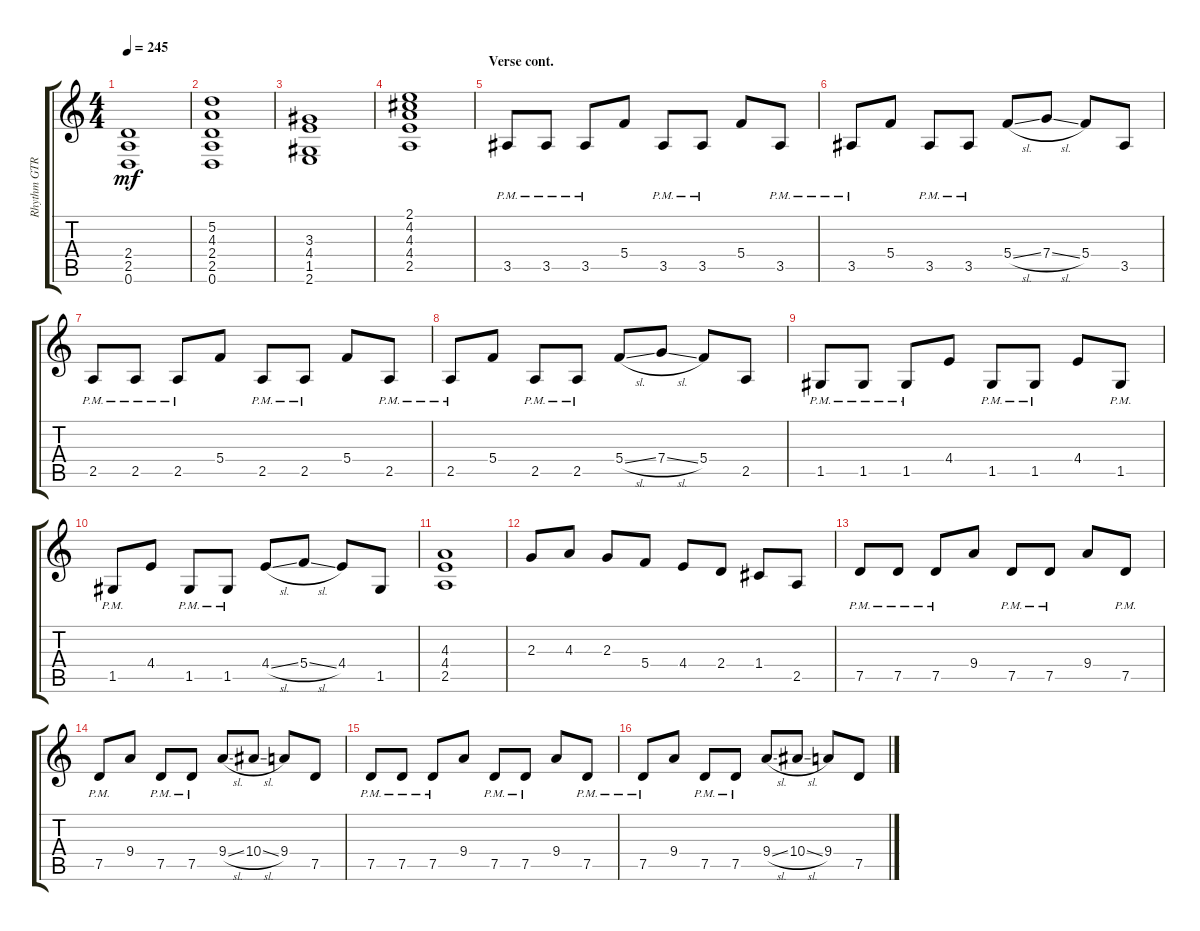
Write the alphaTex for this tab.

\track ("Rhythm GTR 2" "Rhythm GTR") {instrument distortionguitar}
\staff {score tabs}
\tuning (D4 A3 F3 C3 G2 D2) {hide}
\ts (4 4)
\tempo 245
\clef g2
\ks aminor
(2.4 2.5 0.6).1{dy mf} |
(5.2 4.3 2.4 2.5 0.6).1 |
(3.3 4.4 1.5 2.6).1 |
(2.1 4.2 4.3 4.4 2.5).1 |
\section ("" "Verse cont.")
3.5{pm}.8 3.5{pm}.8 3.5{pm}.8 5.4.8 3.5{pm}.8 3.5{pm}.8 5.4.8 3.5{pm}.8 |
3.5{pm}.8 5.4.8 3.5{pm}.8 3.5{pm}.8 5.4{sl}.8 7.4{sl}.8 5.4.8 3.5.8 |
2.5{pm}.8 2.5{pm}.8 2.5{pm}.8 5.4.8 2.5{pm}.8 2.5{pm}.8 5.4.8 2.5{pm}.8 |
2.5{pm}.8 5.4.8 2.5{pm}.8 2.5{pm}.8 5.4{sl}.8 7.4{sl}.8 5.4.8 2.5.8 |
1.5{pm}.8 1.5{pm}.8 1.5{pm}.8 4.4.8 1.5{pm}.8 1.5{pm}.8 4.4.8 1.5{pm}.8 |
1.5{pm}.8 4.4.8 1.5{pm}.8 1.5{pm}.8 4.4{sl}.8 5.4{sl}.8 4.4.8 1.5.8 |
(4.3 4.4 2.5).1 |
2.3.8 4.3.8 2.3.8 5.4.8 4.4.8 2.4.8 1.4.8 2.5.8 |
7.5{pm}.8 7.5{pm}.8 7.5{pm}.8 9.4.8 7.5{pm}.8 7.5{pm}.8 9.4.8 7.5{pm}.8 |
7.5{pm}.8 9.4.8 7.5{pm}.8 7.5{pm}.8 9.4{sl}.8 10.4{sl}.8 9.4.8 7.5.8 |
7.5{pm}.8 7.5{pm}.8 7.5{pm}.8 9.4.8 7.5{pm}.8 7.5{pm}.8 9.4.8 7.5{pm}.8 |
7.5{pm}.8 9.4.8 7.5{pm}.8 7.5{pm}.8 9.4{sl}.8 10.4{sl}.8 9.4.8 7.5.8
